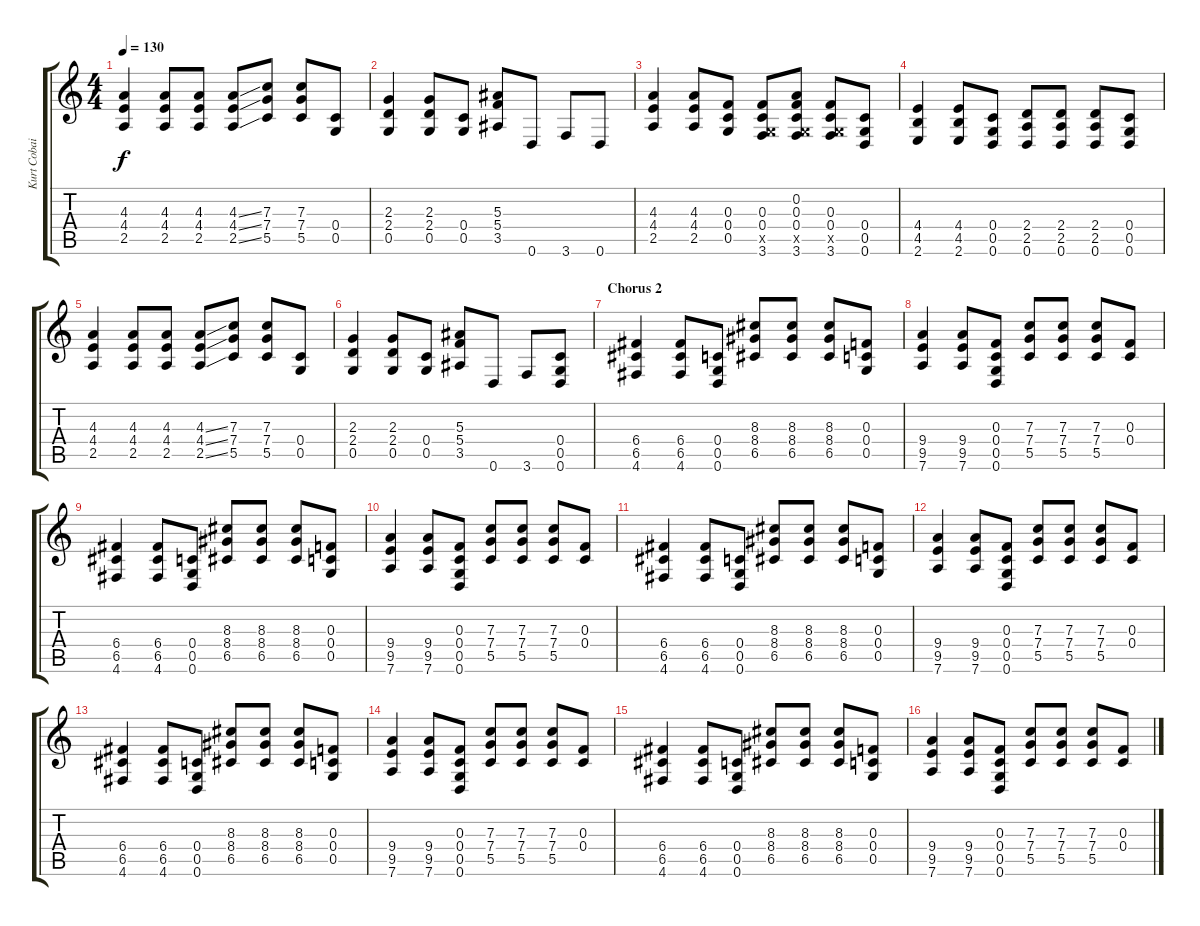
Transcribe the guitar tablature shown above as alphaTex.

\track ("Kurt Cobain" "Kurt Cobai") {instrument electricguitarclean}
\staff {score tabs}
\tuning (D4 A3 F3 C3 G2 D2) {hide}
\ts (4 4)
\tempo 130
\clef g2
\ks c
(4.3 4.4 2.5).4{dy f} (4.3 4.4 2.5).8 (4.3 4.4 2.5).8 (4.3{ss} 4.4{ss} 2.5{ss}).8 (7.3 7.4 5.5).8 (7.3 7.4 5.5).8 (0.4 0.5).8 |
(2.3 2.4 0.5).4 (2.3 2.4 0.5).8 (0.4 0.5).8 (5.3 5.4 3.5).8 0.6.8 3.6.8 0.6.8 |
(4.3 4.4 2.5).4 (4.3 4.4 2.5).8 (0.3 0.4 0.5).8 (0.3 0.4 0.5{x} 3.6).8 (0.2 0.3 0.4 0.5{x} 3.6).8 (0.3 0.4 0.5{x} 3.6).8 (0.4 0.5 0.6).8 |
(4.4 4.5 2.6).4 (4.4 4.5 2.6).8 (0.4 0.5 0.6).8 (2.4 2.5 0.6).8 (2.4 2.5 0.6).8 (2.4 2.5 0.6).8 (0.4 0.5 0.6).8 |
(4.3 4.4 2.5).4 (4.3 4.4 2.5).8 (4.3 4.4 2.5).8 (4.3{ss} 4.4{ss} 2.5{ss}).8 (7.3 7.4 5.5).8 (7.3 7.4 5.5).8 (0.4 0.5).8 |
(2.3 2.4 0.5).4 (2.3 2.4 0.5).8 (0.4 0.5).8{volume 16 instrument distortionguitar} (5.3 5.4 3.5).8 0.6.8 3.6.8 (0.4 0.5 0.6).8 |
\section ("" "Chorus 2")
(6.4 6.5 4.6).4 (6.4 6.5 4.6).8 (0.4 0.5 0.6).8 (8.3 8.4 6.5).8 (8.3 8.4 6.5).8 (8.3 8.4 6.5).8 (0.3 0.4 0.5).8 |
(9.4 9.5 7.6).4 (9.4 9.5 7.6).8 (0.3 0.4 0.5 0.6).8 (7.3 7.4 5.5).8 (7.3 7.4 5.5).8 (7.3 7.4 5.5).8 (0.3 0.4).8 |
(6.4 6.5 4.6).4 (6.4 6.5 4.6).8 (0.4 0.5 0.6).8 (8.3 8.4 6.5).8 (8.3 8.4 6.5).8 (8.3 8.4 6.5).8 (0.3 0.4 0.5).8 |
(9.4 9.5 7.6).4 (9.4 9.5 7.6).8 (0.3 0.4 0.5 0.6).8 (7.3 7.4 5.5).8 (7.3 7.4 5.5).8 (7.3 7.4 5.5).8 (0.3 0.4).8 |
(6.4 6.5 4.6).4 (6.4 6.5 4.6).8 (0.4 0.5 0.6).8 (8.3 8.4 6.5).8 (8.3 8.4 6.5).8 (8.3 8.4 6.5).8 (0.3 0.4 0.5).8 |
(9.4 9.5 7.6).4 (9.4 9.5 7.6).8 (0.3 0.4 0.5 0.6).8 (7.3 7.4 5.5).8 (7.3 7.4 5.5).8 (7.3 7.4 5.5).8 (0.3 0.4).8 |
(6.4 6.5 4.6).4 (6.4 6.5 4.6).8 (0.4 0.5 0.6).8 (8.3 8.4 6.5).8 (8.3 8.4 6.5).8 (8.3 8.4 6.5).8 (0.3 0.4 0.5).8 |
(9.4 9.5 7.6).4 (9.4 9.5 7.6).8 (0.3 0.4 0.5 0.6).8 (7.3 7.4 5.5).8 (7.3 7.4 5.5).8 (7.3 7.4 5.5).8 (0.3 0.4).8 |
(6.4 6.5 4.6).4 (6.4 6.5 4.6).8 (0.4 0.5 0.6).8 (8.3 8.4 6.5).8 (8.3 8.4 6.5).8 (8.3 8.4 6.5).8 (0.3 0.4 0.5).8 |
(9.4 9.5 7.6).4 (9.4 9.5 7.6).8 (0.3 0.4 0.5 0.6).8 (7.3 7.4 5.5).8 (7.3 7.4 5.5).8 (7.3 7.4 5.5).8 (0.3 0.4).8
